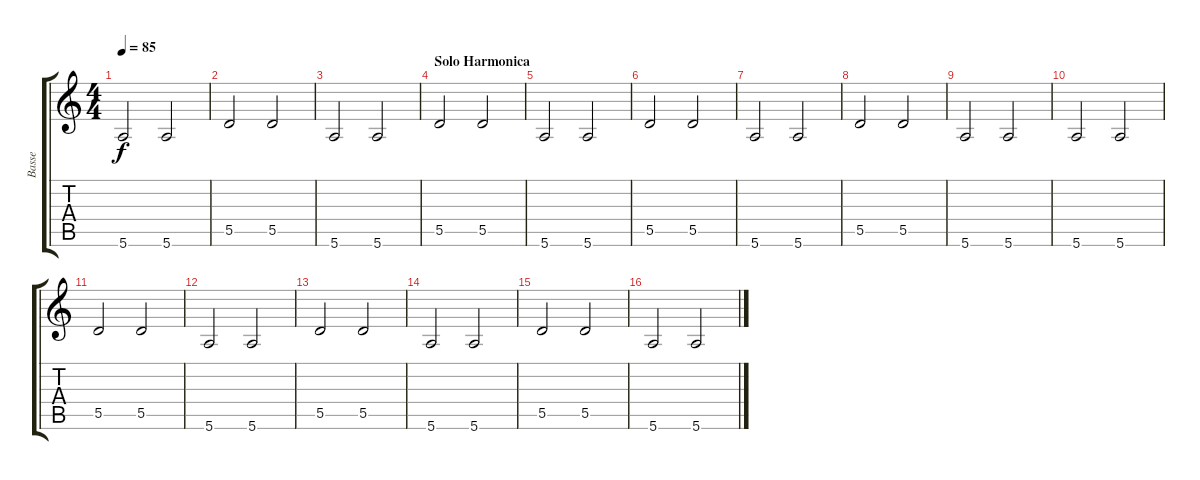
\track ("Basse" "Basse") {instrument electricbassfinger}
\staff {score tabs}
\tuning (E4 B3 G3 D3 A2 E2) {hide}
\ts (4 4)
\tempo 85
\clef g2
\ks c
5.6.2{dy f} 5.6.2 |
5.5.2 5.5.2 |
5.6.2 5.6.2 |
\section ("" "Solo Harmonica")
5.5.2 5.5.2 |
5.6.2 5.6.2 |
5.5.2 5.5.2 |
5.6.2 5.6.2 |
5.5.2 5.5.2 |
5.6.2 5.6.2 |
5.6.2 5.6.2 |
5.5.2 5.5.2 |
5.6.2 5.6.2 |
5.5.2 5.5.2 |
5.6.2 5.6.2 |
5.5.2 5.5.2 |
5.6.2 5.6.2
